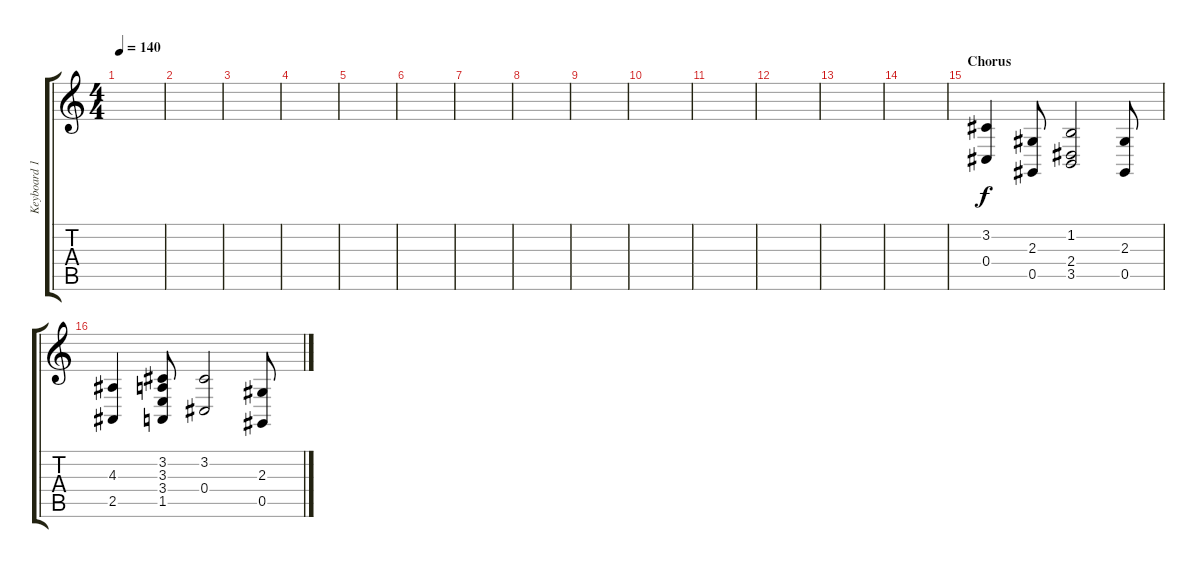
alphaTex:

\track ("Keyboard 1" "Keyboard 1") {instrument choiraahs}
\staff {score tabs}
\tuning (Eb4 Bb3 Gb3 Db3 Ab2 Eb2) {hide}
\ts (4 4)
\tempo 140
\clef g2
\ks c
|
|
|
|
|
|
|
|
|
|
|
|
|
|
\section ("" "Chorus")
(3.2 0.4).4{volume 16} (2.3 0.5).8 (1.2 2.4 3.5).2 (2.3 0.5).8 |
(4.3 2.5).4 (3.2 3.3 3.4 1.5).8 (3.2 0.4).2 (2.3 0.5).8
